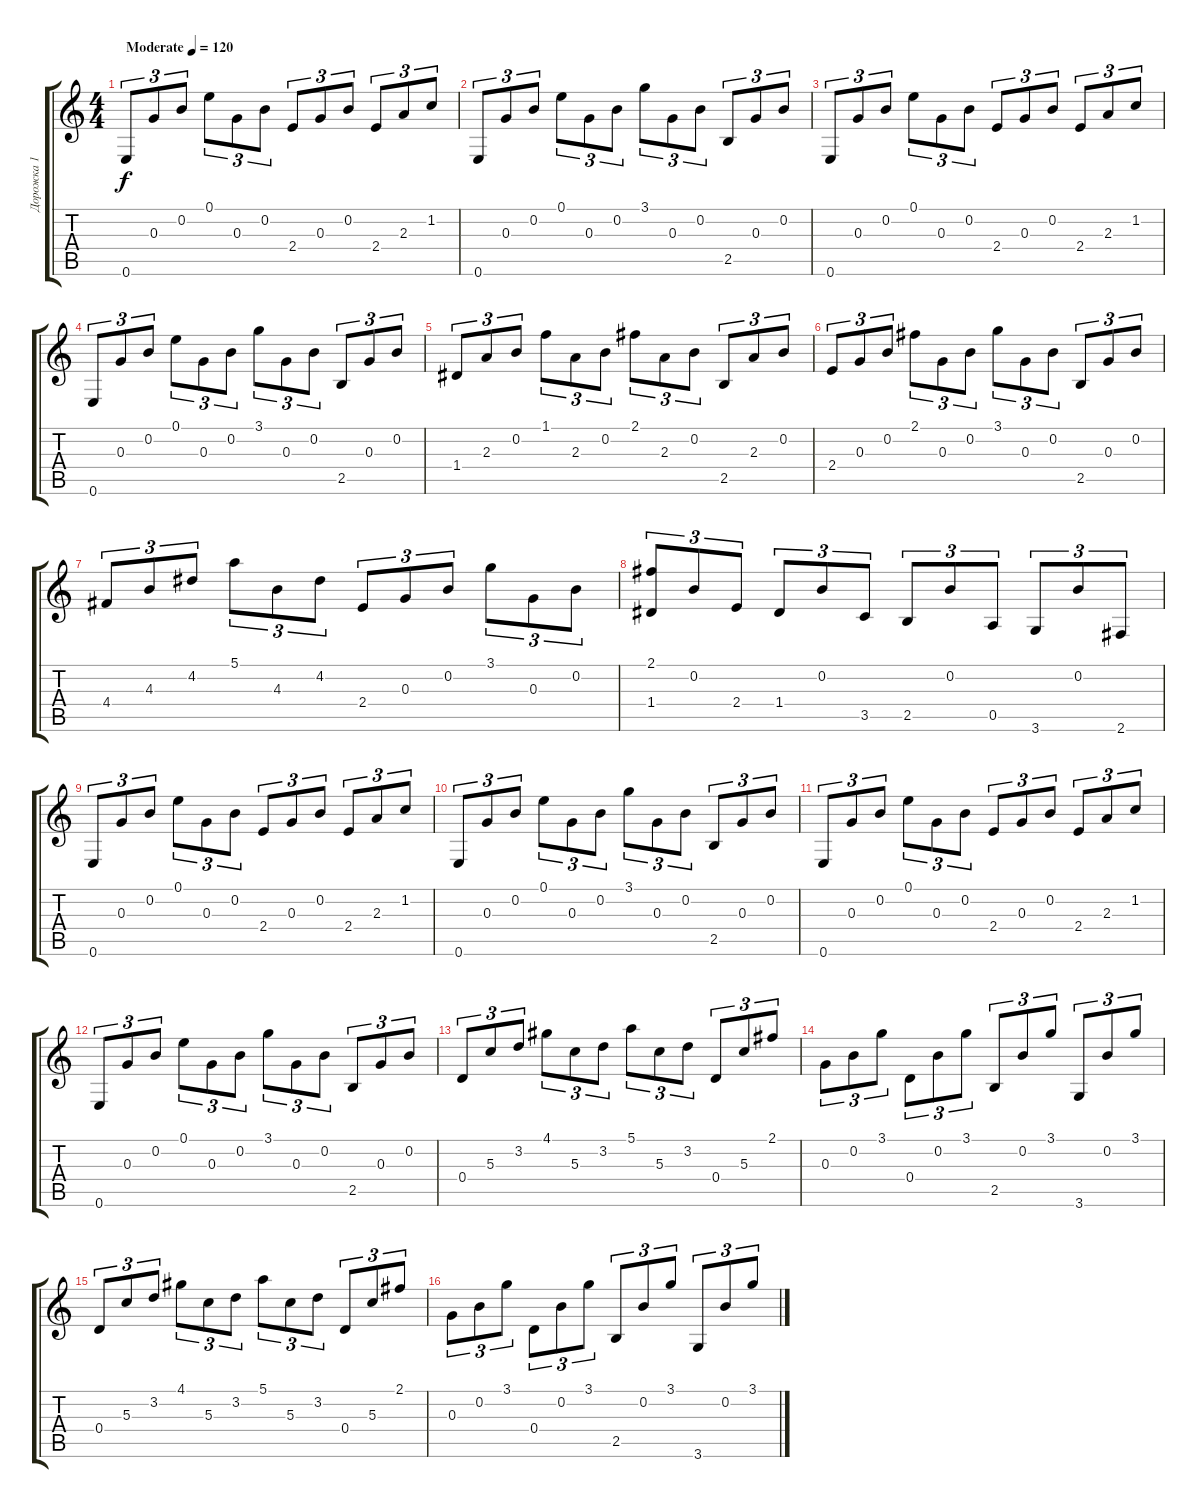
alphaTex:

\track ("Дорожка 1" "Дорожка 1") {instrument acousticguitarnylon}
\staff {score tabs}
\tuning (E4 B3 G3 D3 A2 E2) {hide}
\ts (4 4)
\tempo (120 "Moderate")
\clef g2
\ks c
0.6.8{tu (3 2) dy f instrument acousticguitarnylon} 0.3.8{tu (3 2)} 0.2.8{tu (3 2)} 0.1.8{tu (3 2)} 0.3.8{tu (3 2)} 0.2.8{tu (3 2)} 2.4.8{tu (3 2)} 0.3.8{tu (3 2)} 0.2.8{tu (3 2)} 2.4.8{tu (3 2)} 2.3.8{tu (3 2)} 1.2.8{tu (3 2)} |
0.6.8{tu (3 2)} 0.3.8{tu (3 2)} 0.2.8{tu (3 2)} 0.1.8{tu (3 2)} 0.3.8{tu (3 2)} 0.2.8{tu (3 2)} 3.1.8{tu (3 2)} 0.3.8{tu (3 2)} 0.2.8{tu (3 2)} 2.5.8{tu (3 2)} 0.3.8{tu (3 2)} 0.2.8{tu (3 2)} |
0.6.8{tu (3 2)} 0.3.8{tu (3 2)} 0.2.8{tu (3 2)} 0.1.8{tu (3 2)} 0.3.8{tu (3 2)} 0.2.8{tu (3 2)} 2.4.8{tu (3 2)} 0.3.8{tu (3 2)} 0.2.8{tu (3 2)} 2.4.8{tu (3 2)} 2.3.8{tu (3 2)} 1.2.8{tu (3 2)} |
0.6.8{tu (3 2)} 0.3.8{tu (3 2)} 0.2.8{tu (3 2)} 0.1.8{tu (3 2)} 0.3.8{tu (3 2)} 0.2.8{tu (3 2)} 3.1.8{tu (3 2)} 0.3.8{tu (3 2)} 0.2.8{tu (3 2)} 2.5.8{tu (3 2)} 0.3.8{tu (3 2)} 0.2.8{tu (3 2)} |
1.4.8{tu (3 2)} 2.3.8{tu (3 2)} 0.2.8{tu (3 2)} 1.1.8{tu (3 2)} 2.3.8{tu (3 2)} 0.2.8{tu (3 2)} 2.1.8{tu (3 2)} 2.3.8{tu (3 2)} 0.2.8{tu (3 2)} 2.5.8{tu (3 2)} 2.3.8{tu (3 2)} 0.2.8{tu (3 2)} |
2.4.8{tu (3 2)} 0.3.8{tu (3 2)} 0.2.8{tu (3 2)} 2.1.8{tu (3 2)} 0.3.8{tu (3 2)} 0.2.8{tu (3 2)} 3.1.8{tu (3 2)} 0.3.8{tu (3 2)} 0.2.8{tu (3 2)} 2.5.8{tu (3 2)} 0.3.8{tu (3 2)} 0.2.8{tu (3 2)} |
4.4.8{tu (3 2)} 4.3.8{tu (3 2)} 4.2.8{tu (3 2)} 5.1.8{tu (3 2)} 4.3.8{tu (3 2)} 4.2.8{tu (3 2)} 2.4.8{tu (3 2)} 0.3.8{tu (3 2)} 0.2.8{tu (3 2)} 3.1.8{tu (3 2)} 0.3.8{tu (3 2)} 0.2.8{tu (3 2)} |
(2.1 1.4).8{tu (3 2)} 0.2.8{tu (3 2)} 2.4.8{tu (3 2)} 1.4.8{tu (3 2)} 0.2.8{tu (3 2)} 3.5.8{tu (3 2)} 2.5.8{tu (3 2)} 0.2.8{tu (3 2)} 0.5.8{tu (3 2)} 3.6.8{tu (3 2)} 0.2.8{tu (3 2)} 2.6.8{tu (3 2)} |
0.6.8{tu (3 2)} 0.3.8{tu (3 2)} 0.2.8{tu (3 2)} 0.1.8{tu (3 2)} 0.3.8{tu (3 2)} 0.2.8{tu (3 2)} 2.4.8{tu (3 2)} 0.3.8{tu (3 2)} 0.2.8{tu (3 2)} 2.4.8{tu (3 2)} 2.3.8{tu (3 2)} 1.2.8{tu (3 2)} |
0.6.8{tu (3 2)} 0.3.8{tu (3 2)} 0.2.8{tu (3 2)} 0.1.8{tu (3 2)} 0.3.8{tu (3 2)} 0.2.8{tu (3 2)} 3.1.8{tu (3 2)} 0.3.8{tu (3 2)} 0.2.8{tu (3 2)} 2.5.8{tu (3 2)} 0.3.8{tu (3 2)} 0.2.8{tu (3 2)} |
0.6.8{tu (3 2)} 0.3.8{tu (3 2)} 0.2.8{tu (3 2)} 0.1.8{tu (3 2)} 0.3.8{tu (3 2)} 0.2.8{tu (3 2)} 2.4.8{tu (3 2)} 0.3.8{tu (3 2)} 0.2.8{tu (3 2)} 2.4.8{tu (3 2)} 2.3.8{tu (3 2)} 1.2.8{tu (3 2)} |
0.6.8{tu (3 2)} 0.3.8{tu (3 2)} 0.2.8{tu (3 2)} 0.1.8{tu (3 2)} 0.3.8{tu (3 2)} 0.2.8{tu (3 2)} 3.1.8{tu (3 2)} 0.3.8{tu (3 2)} 0.2.8{tu (3 2)} 2.5.8{tu (3 2)} 0.3.8{tu (3 2)} 0.2.8{tu (3 2)} |
0.4.8{tu (3 2)} 5.3.8{tu (3 2)} 3.2.8{tu (3 2)} 4.1.8{tu (3 2)} 5.3.8{tu (3 2)} 3.2.8{tu (3 2)} 5.1.8{tu (3 2)} 5.3.8{tu (3 2)} 3.2.8{tu (3 2)} 0.4.8{tu (3 2)} 5.3.8{tu (3 2)} 2.1.8{tu (3 2)} |
0.3.8{tu (3 2)} 0.2.8{tu (3 2)} 3.1.8{tu (3 2)} 0.4.8{tu (3 2)} 0.2.8{tu (3 2)} 3.1.8{tu (3 2)} 2.5.8{tu (3 2)} 0.2.8{tu (3 2)} 3.1.8{tu (3 2)} 3.6.8{tu (3 2)} 0.2.8{tu (3 2)} 3.1.8{tu (3 2)} |
0.4.8{tu (3 2)} 5.3.8{tu (3 2)} 3.2.8{tu (3 2)} 4.1.8{tu (3 2)} 5.3.8{tu (3 2)} 3.2.8{tu (3 2)} 5.1.8{tu (3 2)} 5.3.8{tu (3 2)} 3.2.8{tu (3 2)} 0.4.8{tu (3 2)} 5.3.8{tu (3 2)} 2.1.8{tu (3 2)} |
0.3.8{tu (3 2)} 0.2.8{tu (3 2)} 3.1.8{tu (3 2)} 0.4.8{tu (3 2)} 0.2.8{tu (3 2)} 3.1.8{tu (3 2)} 2.5.8{tu (3 2)} 0.2.8{tu (3 2)} 3.1.8{tu (3 2)} 3.6.8{tu (3 2)} 0.2.8{tu (3 2)} 3.1.8{tu (3 2)}
